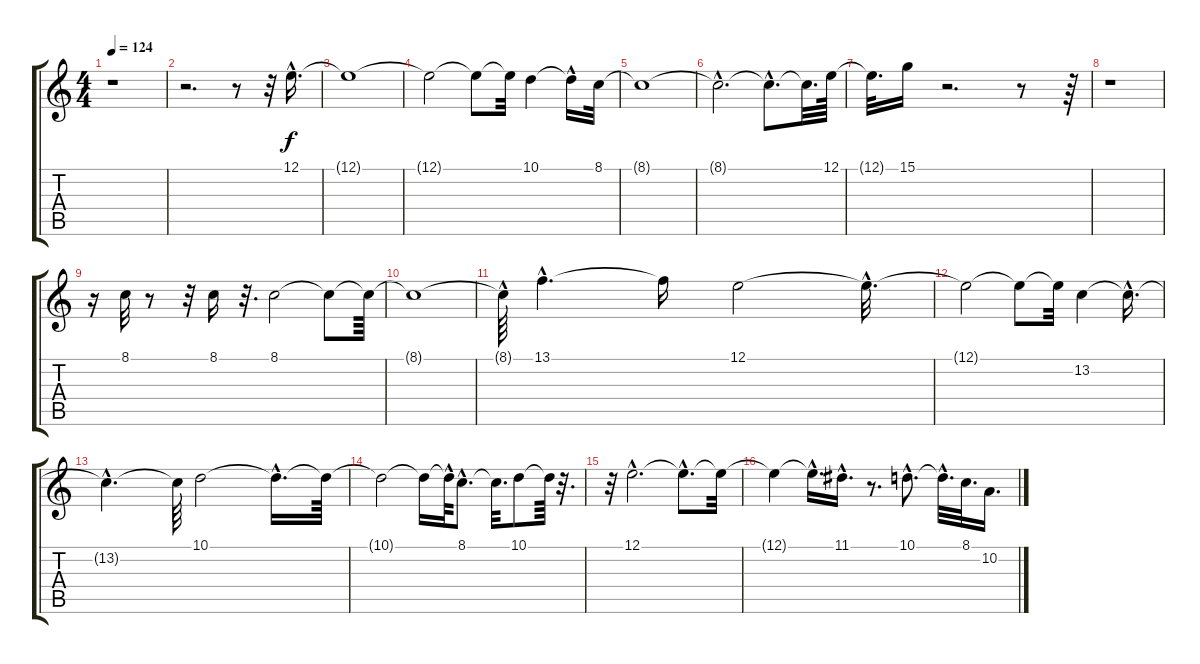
\track "" {instrument altosax}
\staff {score tabs}
\tuning (E4 B3 G3 D3 A2 E2) {hide}
\ts (4 4)
\tempo 124
\clef g2
\ks c
r.1{dy f} |
r.2{d} r.8 r.32 12.1{hac}.16{d} |
12.1{t}.1 |
12.1{t}.2 12.1{t}.8 12.1{t}.32 10.1.4 10.1{hac t}.16 8.1.32 |
8.1{t}.1 |
8.1{hac t}.2{d} 8.1{hac t}.8{d} 8.1{t}.32{d} 12.1.64 |
12.1{t}.32{d} 15.1.16 r.2{d} r.8 r.64 |
r.1 |
r.16 8.1.32 r.8 r.32 8.1.16 r.32{d} 8.1.2 8.1{t}.8 8.1{t}.64 |
8.1{t}.1 |
8.1{hac t}.64 13.1{hac}.4{d} 13.1{t}.16 12.1.2 12.1{hac t}.32{d} |
12.1{t}.2 12.1{t}.8 12.1{t}.32 13.2.4 13.2{hac t}.16{d} |
13.2{hac t}.4{d} 13.2{t}.64 10.1.2 10.1{hac t}.16{d} 10.1{t}.64 |
10.1{t}.2 10.1{t}.16 10.1{hac t}.64 8.1{hac}.8{d} 8.1{t}.32{d} 10.1.8 10.1{t}.64 r.32{d} |
r.32 12.1{hac}.2{d} 12.1{hac t}.8{d} 12.1{t}.32 |
12.1{t}.4 12.1{hac t}.16{d} 11.1{hac}.16{d} r.8{d} 10.1{hac}.8{d} 10.1{hac t}.32{d} 8.1.32{d} 10.2.16{d}
